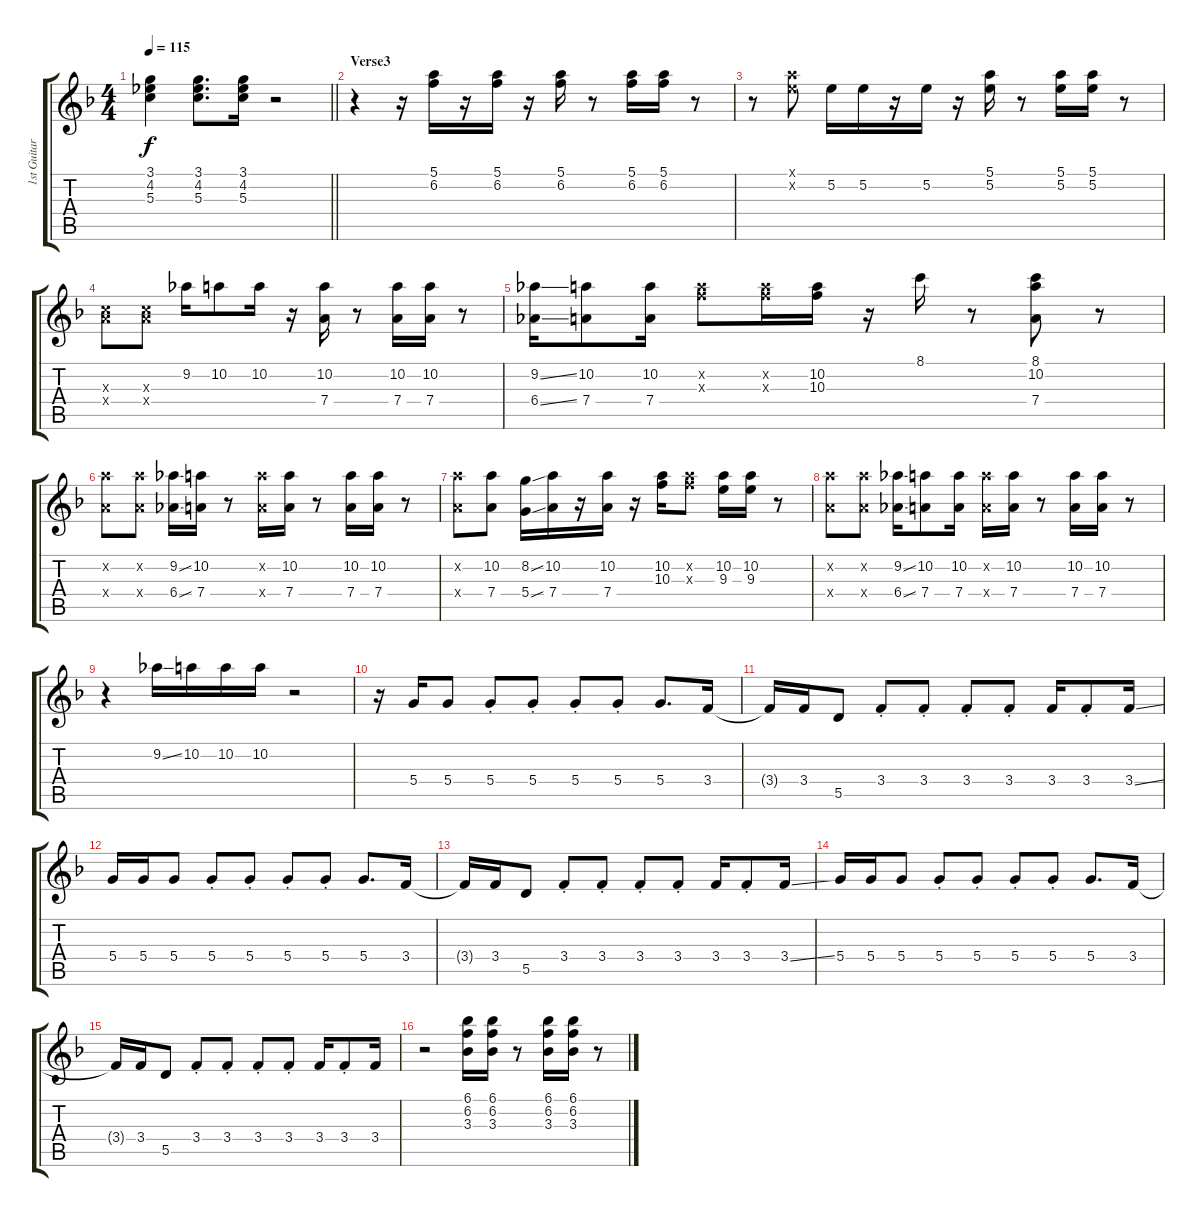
\track ("1st Guitar" "1st Guitar") {instrument electricguitarjazz}
\staff {score tabs}
\tuning (E4 B3 G3 D3 A2 E2) {hide}
\ts (4 4)
\tempo 115
\clef g2
\barLineRight lightlight
\ks f
(3.1 4.2 5.3).4{dy f} (3.1 4.2 5.3).8{d} (3.1 4.2 5.3).16 r.2 |
\section ("" "Verse3")
r.4 r.16 (5.1 6.2).16 r.16 (5.1 6.2).16 r.16 (5.1 6.2).16 r.8 (5.1 6.2).16 (5.1 6.2).16 r.8 |
r.8 (5.1{x} 5.2{x}).8 5.2.16 5.2.16 r.16 5.2.16 r.16 (5.1 5.2).16 r.8 (5.1 5.2).16 (5.1 5.2).16 r.8 |
(5.3{x} 7.4{x}).8 (5.3{x} 7.4{x}).8 9.2.16 10.2.8 10.2.16 r.16 (10.2 7.4).16 r.8 (10.2 7.4).16 (10.2 7.4).16 r.8 |
(9.2{ss} 6.4{ss}).16 (10.2 7.4).8 (10.2 7.4).16 (10.2{x} 10.3{x}).8 (10.2{x} 10.3{x}).16 (10.2 10.3).16 r.16 8.1.16 r.8 (8.1 10.2 7.4).8 r.8 |
(10.2{x} 7.4{x}).8 (10.2{x} 7.4{x}).8 (9.2{ss} 6.4{ss}).16 (10.2 7.4).16 r.8 (10.2{x} 7.4{x}).16 (10.2 7.4).16 r.8 (10.2 7.4).16 (10.2 7.4).16 r.8 |
(10.2{x} 7.4{x}).8 (10.2 7.4).8 (8.2{ss} 5.4{ss}).16 (10.2 7.4).16 r.16 (10.2 7.4).16 r.16 (10.2 10.3).16 (10.2{x} 10.3{x}).8 (10.2 9.3).16 (10.2 9.3).16 r.8 |
(10.2{x} 7.4{x}).8 (10.2{x} 7.4{x}).8 (9.2{ss} 6.4{ss}).16 (10.2 7.4).8 (10.2 7.4).16 (10.2{x} 7.4{x}).16 (10.2 7.4).16 r.8 (10.2 7.4).16 (10.2 7.4).16 r.8 |
r.4 9.2{ss}.16 10.2.16 10.2.16 10.2.16 r.2 |
r.16 5.4.16 5.4.8 5.4{st}.8 5.4{st}.8 5.4{st}.8 5.4{st}.8 5.4.8{d} 3.4.16 |
3.4{t}.16 3.4.16 5.5.8 3.4{st}.8 3.4{st}.8 3.4{st}.8 3.4{st}.8 3.4.16 3.4{st}.8 3.4{ss}.16 |
5.4.16 5.4.16 5.4.8 5.4{st}.8 5.4{st}.8 5.4{st}.8 5.4{st}.8 5.4.8{d} 3.4.16 |
3.4{t}.16 3.4.16 5.5.8 3.4{st}.8 3.4{st}.8 3.4{st}.8 3.4{st}.8 3.4.16 3.4{st}.8 3.4{ss}.16 |
5.4.16 5.4.16 5.4.8 5.4{st}.8 5.4{st}.8 5.4{st}.8 5.4{st}.8 5.4.8{d} 3.4.16 |
3.4{t}.16 3.4.16 5.5.8 3.4{st}.8 3.4{st}.8 3.4{st}.8 3.4{st}.8 3.4.16 3.4{st}.8 3.4.16 |
r.2 (6.1 6.2 3.3).16 (6.1 6.2 3.3).16 r.8 (6.1 6.2 3.3).16 (6.1 6.2 3.3).16 r.8
